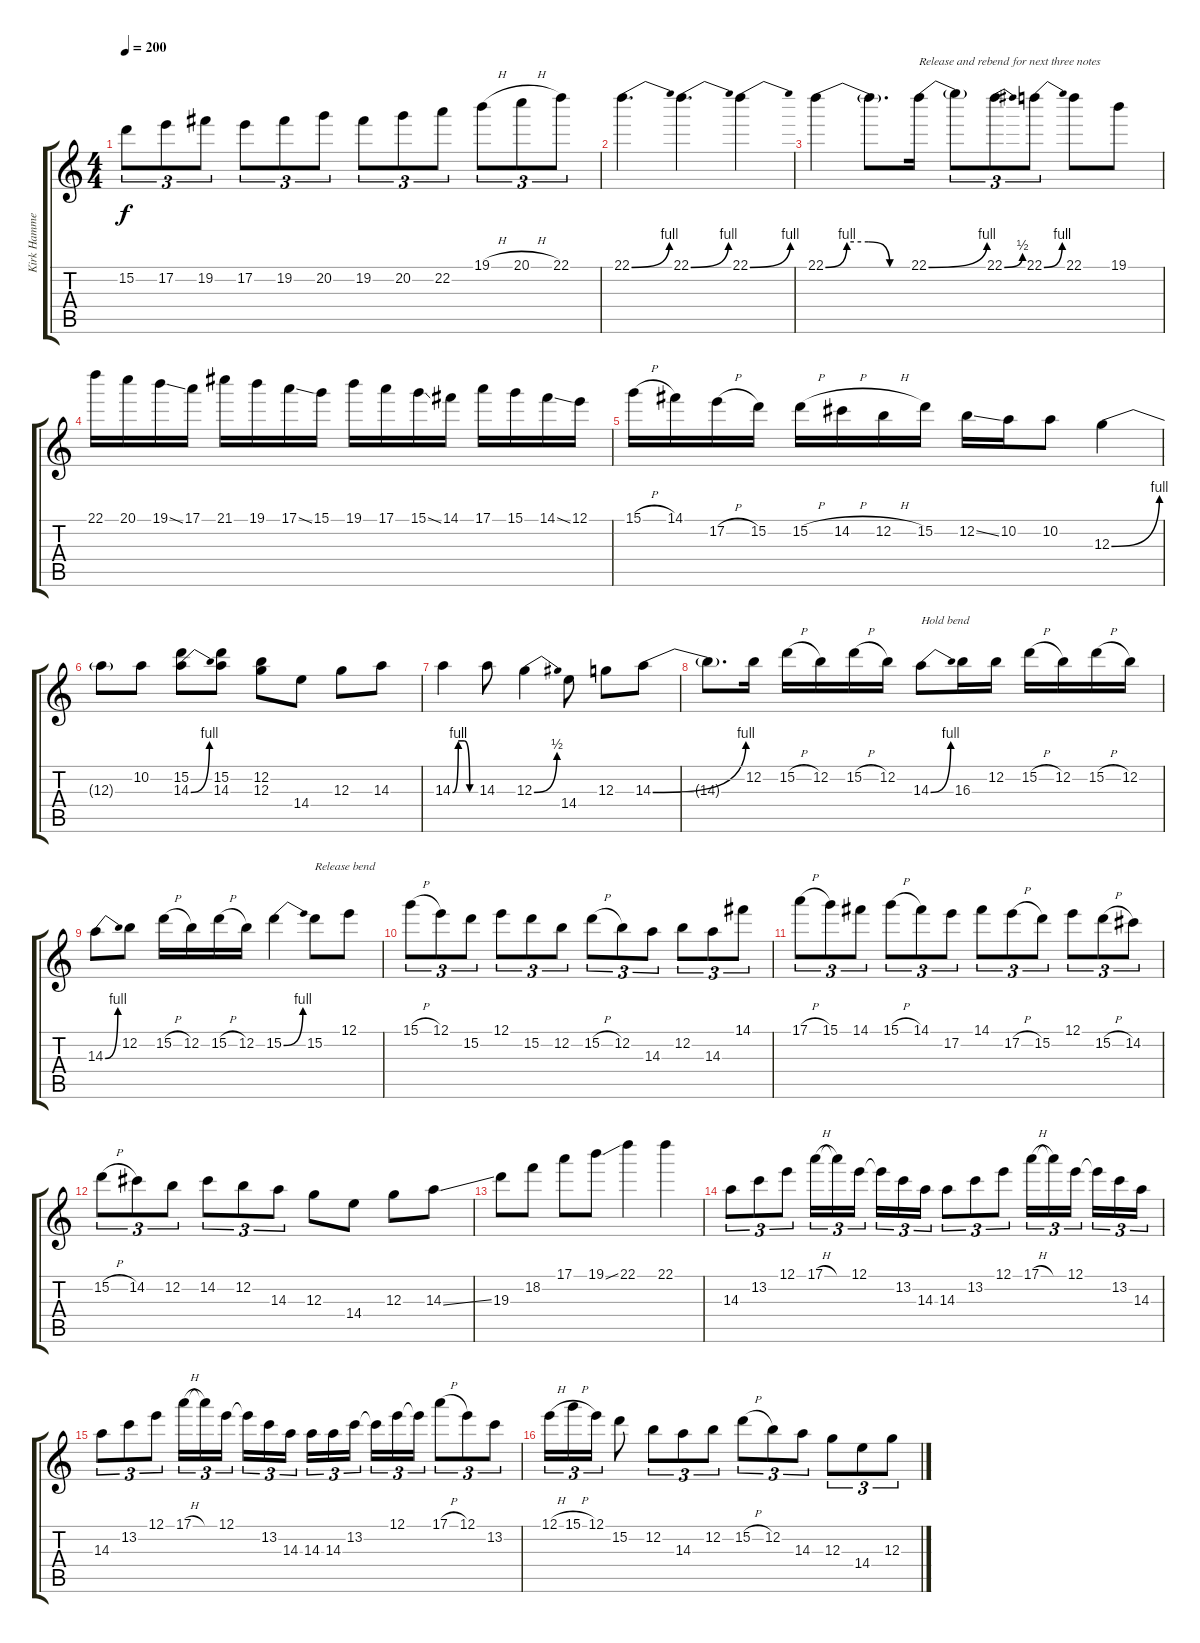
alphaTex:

\track ("Kirk Hammet (Guitar)" "Kirk Hamme") {instrument overdrivenguitar}
\staff {score tabs}
\tuning (E4 B3 G3 D3 A2 E2) {hide}
\ts (4 4)
\tempo 200
\clef g2
\ks c
15.2.8{tu (3 2) dy f} 17.2.8{tu (3 2)} 19.2.8{tu (3 2)} 17.2.8{tu (3 2)} 19.2.8{tu (3 2)} 20.2.8{tu (3 2)} 19.2.8{tu (3 2)} 20.2.8{tu (3 2)} 22.2.8{tu (3 2)} 19.1{h}.8{tu (3 2)} 20.1{h}.8{tu (3 2)} 22.1.8{tu (3 2)} |
22.1{be (bend 0 0 60 4)}.4{d} 22.1{be (bend 0 0 60 4)}.4{d} 22.1{be (bend 0 0 60 4)}.4 |
22.1{be (custom 0 0 15 4 30 4 45 0 60 0)}.4 22.1{t}.8{d} 22.1{be (bend 0 0 60 4)}.16{txt "Release and rebend for next three notes"} 22.1{t}.8{tu (3 2)} 22.1{be (bend 0 0 60 2)}.8{tu (3 2)} 22.1{be (bend 0 0 60 4)}.8{tu (3 2)} 22.1.8 19.1.8 |
22.1.16 20.1.16 19.1{ss}.16 17.1.16 21.1.16 19.1.16 17.1{ss}.16 15.1.16 19.1.16 17.1.16 15.1{ss}.16 14.1.16 17.1.16 15.1.16 14.1{ss}.16 12.1.16 |
15.1{h}.16 14.1.16 17.2{h}.16 15.2.16 15.2{h}.16 14.2{h}.16 12.2{h}.16 15.2.16 12.2{ss}.16 10.2.16 10.2.8 12.3{be (bend 0 0 60 4)}.4 |
12.3{t}.8 10.2.8 (15.2 14.3{be (bend 0 0 60 4)}).8 (15.2 14.3).8 (12.2 12.3).8 14.4.8 12.3.8 14.3.8 |
14.3{be (custom 0 0 15 4 30 4 45 0 60 0)}.4 14.3.8 12.3{be (bend 0 0 60 2)}.4 14.4.8 12.3.8 14.3{be (bend 0 0 60 4)}.8 |
14.3{t}.8{d} 12.2.16 15.2{h}.16 12.2.16 15.2{h}.16 12.2.16 14.3{be (bend 0 0 60 4)}.8{txt "Hold bend"} 16.3.16 12.2.16 15.2{h}.16 12.2.16 15.2{h}.16 12.2.16 |
14.3{be (bend 0 0 60 4)}.8 12.2.8 15.2{h}.16 12.2.16 15.2{h}.16 12.2.16 15.2{be (bend 0 0 60 4)}.4 15.2.8{txt "Release bend"} 12.1.8 |
15.1{h}.8{tu (3 2)} 12.1.8{tu (3 2)} 15.2.8{tu (3 2)} 12.1.8{tu (3 2)} 15.2.8{tu (3 2)} 12.2.8{tu (3 2)} 15.2{h}.8{tu (3 2)} 12.2.8{tu (3 2)} 14.3.8{tu (3 2)} 12.2.8{tu (3 2)} 14.3.8{tu (3 2)} 14.1.8{tu (3 2)} |
17.1{h}.8{tu (3 2)} 15.1.8{tu (3 2)} 14.1.8{tu (3 2)} 15.1{h}.8{tu (3 2)} 14.1.8{tu (3 2)} 17.2.8{tu (3 2)} 14.1.8{tu (3 2)} 17.2{h}.8{tu (3 2)} 15.2.8{tu (3 2)} 12.1.8{tu (3 2)} 15.2{h}.8{tu (3 2)} 14.2.8{tu (3 2)} |
15.2{h}.8{tu (3 2)} 14.2.8{tu (3 2)} 12.2.8{tu (3 2)} 14.2.8{tu (3 2)} 12.2.8{tu (3 2)} 14.3.8{tu (3 2)} 12.3.8 14.4.8 12.3.8 14.3{ss}.8 |
19.3.8 18.2.8 17.1.8 19.1{ss}.8 22.1.4 22.1.4 |
14.3.8{tu (3 2)} 13.2.8{tu (3 2)} 12.1.8{tu (3 2)} 17.1{h}.16{tu (3 2)} 17.1{t}.16{tu (3 2)} 12.1.16{tu (3 2) beam splitsecondary} 12.1{t}.16{tu (3 2)} 13.2.16{tu (3 2)} 14.3.16{tu (3 2)} 14.3.8{tu (3 2)} 13.2.8{tu (3 2)} 12.1.8{tu (3 2)} 17.1{h}.16{tu (3 2)} 17.1{t}.16{tu (3 2)} 12.1.16{tu (3 2) beam splitsecondary} 12.1{t}.16{tu (3 2)} 13.2.16{tu (3 2)} 14.3.16{tu (3 2)} |
14.3.8{tu (3 2)} 13.2.8{tu (3 2)} 12.1.8{tu (3 2)} 17.1{h}.16{tu (3 2)} 17.1{t}.16{tu (3 2)} 12.1.16{tu (3 2) beam splitsecondary} 12.1{t}.16{tu (3 2)} 13.2.16{tu (3 2)} 14.3.16{tu (3 2)} 14.3.16{tu (3 2)} 14.3.16{tu (3 2)} 13.2.16{tu (3 2) beam splitsecondary} 13.2{t}.16{tu (3 2)} 12.1.16{tu (3 2)} 12.1{t}.16{tu (3 2)} 17.1{h}.8{tu (3 2)} 12.1.8{tu (3 2)} 13.2.8{tu (3 2)} |
12.1{h}.16{tu (3 2)} 15.1{h}.16{tu (3 2)} 12.1.16{tu (3 2)} 15.2.8 12.2.8{tu (3 2)} 14.3.8{tu (3 2)} 12.2.8{tu (3 2)} 15.2{h}.8{tu (3 2)} 12.2.8{tu (3 2)} 14.3.8{tu (3 2)} 12.3.8{tu (3 2)} 14.4.8{tu (3 2)} 12.3.8{tu (3 2)}
